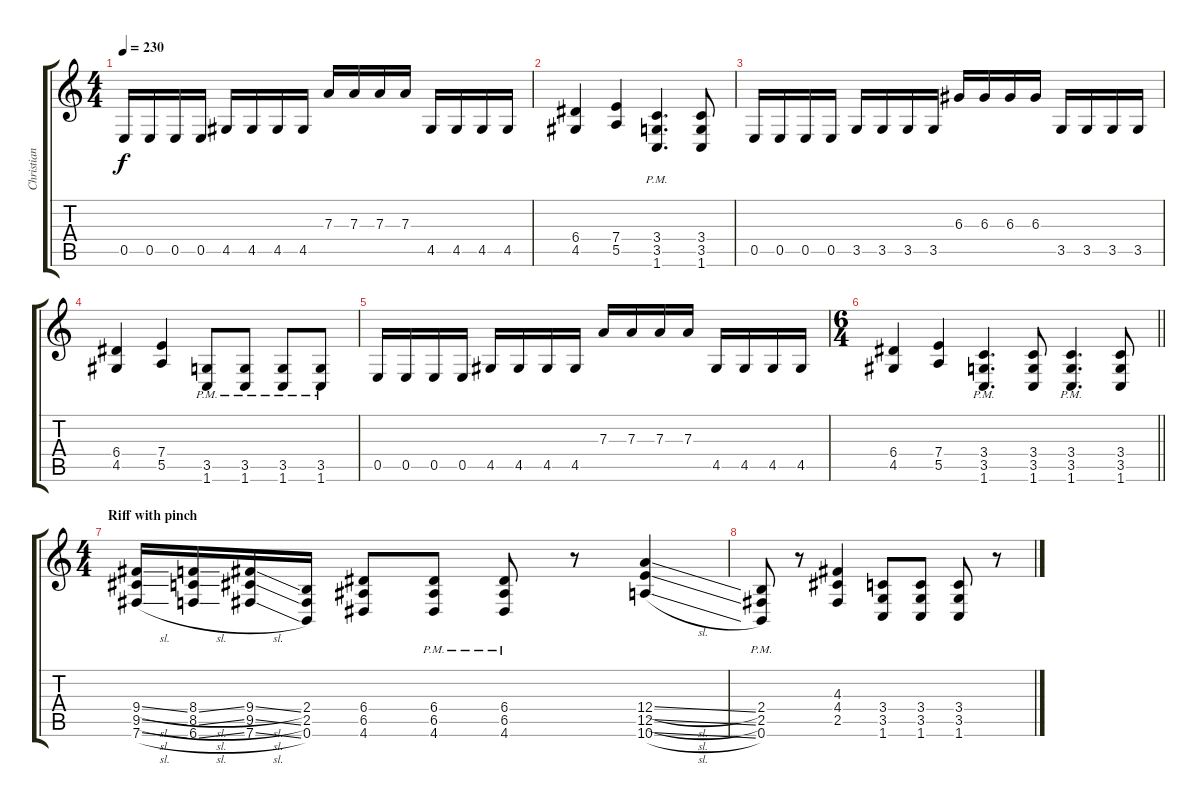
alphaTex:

\track ("Christian Donaldson" "Christian ") {instrument overdrivenguitar}
\staff {score tabs}
\tuning (B3 Gb3 D3 A2 E2 B1) {hide}
\ts (4 4)
\tempo 230
\clef g2
\ks c
0.5.16{dy f} 0.5.16 0.5.16 0.5.16 4.5.16 4.5.16 4.5.16 4.5.16 7.3.16 7.3.16 7.3.16 7.3.16 4.5.16 4.5.16 4.5.16 4.5.16 |
(6.4 4.5).4 (7.4 5.5).4 (3.4{pm} 3.5{pm} 1.6{pm}).4{d} (3.4 3.5 1.6).8 |
0.5.16 0.5.16 0.5.16 0.5.16 3.5.16 3.5.16 3.5.16 3.5.16 6.3.16 6.3.16 6.3.16 6.3.16 3.5.16 3.5.16 3.5.16 3.5.16 |
(6.4 4.5).4 (7.4 5.5).4 (3.5{pm} 1.6{pm}).8 (3.5{pm} 1.6{pm}).8 (3.5{pm} 1.6{pm}).8 (3.5{pm} 1.6{pm}).8 |
0.5.16 0.5.16 0.5.16 0.5.16 4.5.16 4.5.16 4.5.16 4.5.16 7.3.16 7.3.16 7.3.16 7.3.16 4.5.16 4.5.16 4.5.16 4.5.16 |
\ts (6 4)
\barLineRight lightlight
(6.4 4.5).4 (7.4 5.5).4 (3.4{pm} 3.5{pm} 1.6{pm}).4{d} (3.4 3.5 1.6).8 (3.4{pm} 3.5{pm} 1.6{pm}).4{d} (3.4 3.5 1.6).8 |
\ts (4 4)
\section ("" "Riff with pinch")
(9.4{sl} 9.5{sl} 7.6{sl}).16 (8.4{sl} 8.5{sl} 6.6{sl}).16 (9.4{sl} 9.5{sl} 7.6{sl}).16 (2.4 2.5 0.6).16 (6.4 6.5 4.6).8 (6.4{pm} 6.5{pm} 4.6{pm}).8 (6.4{pm} 6.5{pm} 4.6{pm}).8 r.8 (12.4{sl} 12.5{sl} 10.6{sl}).4 |
(2.4{pm} 2.5{pm} 0.6{pm}).8 r.8 (4.3 4.4 2.5).4 (3.4 3.5 1.6).8 (3.4 3.5 1.6).8 (3.4 3.5 1.6).8 r.8
